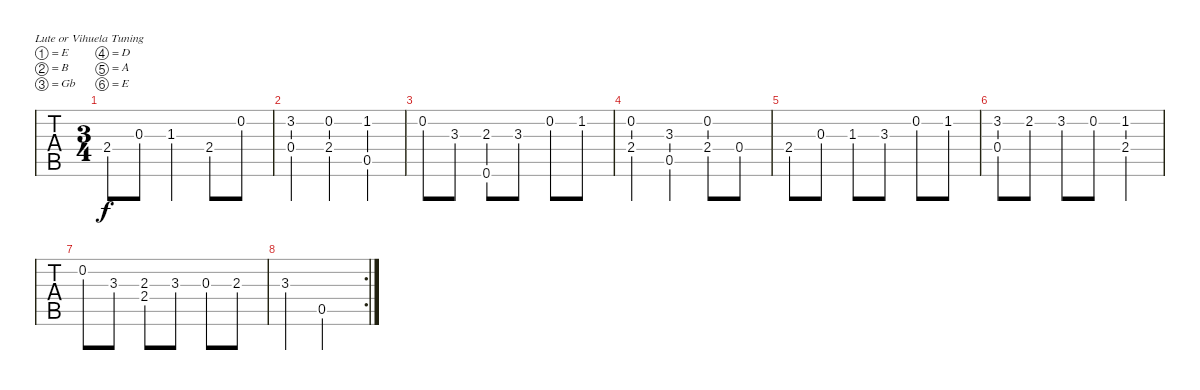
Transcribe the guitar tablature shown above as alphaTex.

\defaultSystemsLayout 4
\bracketExtendMode groupsimilarinstruments
\singleTrackTrackNamePolicy hidden
\multiTrackTrackNamePolicy hidden
\firstSystemTrackNameOrientation horizontal
\otherSystemsTrackNameOrientation horizontal
\track "" {instrument acousticguitarnylon}
\staff {tabs}
\tuning (E4 B3 Gb3 D3 A2 E2)
\ts (3 4)
\tempo (120 hide)
\clef g2
\ks c
2.4.8{dy f} 0.3.8 1.3.4 2.4.8 0.2.8 |
(0.4 3.2).4 (2.4 0.2).4 (0.5 1.2).4 |
0.2.8 3.3.8 (0.6 2.3).8 3.3.8 0.2.8 1.2.8 |
\scale
0.358916 (2.4 0.2).4 (0.5 3.3).4 (2.4 0.2).8 0.4.8 |
\scale
0.334086 2.4.8 0.3.8 1.3.8 3.3.8 0.2.8 1.2.8 |
\scale
0.306998 (0.4 3.2).8 2.2.8 3.2.8 0.2.8 (2.4 1.2).4 |
0.2.8 3.3.8 (2.4 2.3).8 3.3.8 0.3.8 2.3.8 |
\rc 2
3.3.4 0.5.2
